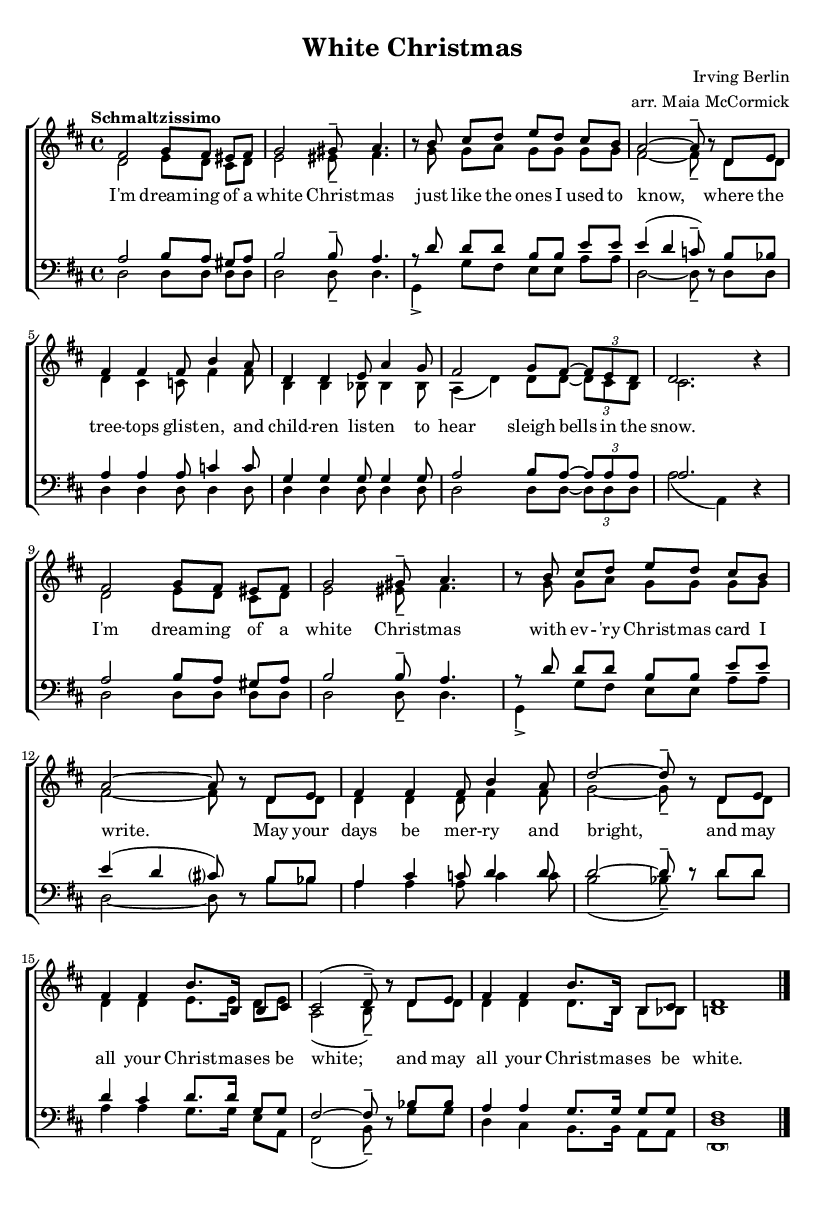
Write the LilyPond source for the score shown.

\header {
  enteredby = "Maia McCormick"
  composer = "Irving Berlin"
  arranger = "arr. Maia McCormick"
  title = "White Christmas"
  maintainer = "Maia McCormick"
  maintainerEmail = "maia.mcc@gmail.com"
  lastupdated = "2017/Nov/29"
}

\version "2.14.2"

\include "header.ly"

global= {
  \preamble
  \key d \major
  \time 4/4
  \set Timing.beamExceptions = #'()
  \set Timing.baseMoment = #(ly:make-moment 1/4)
}

sop = \context Voice = "sop" \relative c' {
  \tempo "Schmaltzissimo"

  \voiceOne
  % I'm dreaming...
  fis2 g8 fis eis fis | g2 gis8-- a4. |
  % just like the ones...
  b8\rest b cis d e d cis b | a2~ a8-- b\rest d, e |
  % treetops glisten...
  fis4 fis fis8 b4 a8 | d,4 d e8 a4 g8 |
  % hear sleighbells...
  fis2 g8 fis~ \tuplet 3/2 {fis e d} | d2. b'4\rest |

  % I'm dreaming...
  fis2 g8 fis eis fis | g2 gis8-- a4. |
  % With every Christmas card...
  b8\rest b cis d e d cis b | a2~ a8 b\rest d, e |
  % Days be merry...
  fis4 fis fis8 b4 a8 | d2~ d8-- b\rest d, e |
  % All your Christmases...
  fis4 fis b8. b,16 b8 cis | cis2( d8--) b'\rest d, e |
  % All your Christmases...
  fis4 fis b8. b,16 b8 cis | d1 \bar "|."
}

alto= \context Voice = "alto" \relative c' {
  \voiceTwo
  % I'm dreaming...
  d2 e8 d cis d | e2 eis8-- fis4. |
  % just like the ones...
  s8 g g a g g g g | fis2~ fis8-- s d d |
  % treetops glisten...
  d4 cis c8 fis4 fis8 | b,4 b bes8 bes4 bes8 |
  % hear sleighbells...
  a4( d) d8 d~ \tuplet 3/2 { d cis b } | cis2. s4 |

  % I'm dreaming...
  d2 e8 d cis d | e2 eis8-- fis4. |
  % With every Christmas card...
  s8 g g a g g g g | fis2~ fis8 s d d |
  % Days be merry...
  d4 d d8 fis4 fis8 | g2~ g8-- s d d |
  % All your Christmases...
  d4 d e8. e16 d8 e | a,2( b8--) b'\rest d, d |
  % All your Christmases...
  d4 d d8. b16 b8 bes | b!1 \bar "|."
}

tenor = \context Voice = "tenor" \relative c' {
  \voiceOne
  % I'm dreaming...
  a2 b8 a gis a | b2 b8-- a4. |
  % just like the ones...
  r8 d d d b b e e | e4( d c8--) s b bes |
  % treetops glisten...
  a4 a a8 c4 c8 | g4 g g8 g4 g8 |
  % hear sleighbells...
  a2 b8 a~ \tuplet 3/2 { a a a } | a2. s4 |

  % I'm dreaming...
  a2 b8 a gis a | b2 b8-- a4. |
  % With every Christmas card...
  r8 d d d b b e e | e4( d cis?8) s b bes |
  % Days be merry...
  a4 cis c8 d4 d8 | d2~ d8-- s d d |
  % All your Christmases... |
  d4 cis d8. d16 g,8 g | fis2~ fis8-- s bes bes |
  % All your Christmases...
  a4 a g8. g16 g8 g | fis1 \bar "|."
}

bass = \context Voice = "bass" \relative c {
  \voiceTwo
  % I'm dreaming...
  d2 d8 d d d | d2 d8-- d4. |
  % just like the ones...
  g,4-> g'8 fis e e a a | d,2~ d8-- d\rest d d |
  % treetops glisten...
  d4 d d8 d4 d8 | d4 d d8 d4 d8 |
  % hear sleighbells...
  d2 d8 d~ \tuplet 3/2 { d d d } | a'2( a,4) d\rest |

  % I'm dreaming...
  d2 d8 d d d | d2 d8-- d4. |
  % With every Christmas card...
  g,4-> g'8 fis e e a a | d,2~ d8 d\rest b' bes |
  % Days be merry...
  a4 a a8 c4 c8 | b2( bes8--) d\rest d d |
  % All your Christmases...
  a4 a g8. g16 e8 a, | fis2( b8--) d\rest g g |
  % All your Christmases...
  d4 cis b8. b16 a8 a | <<d1 \parenthesize d,>> \bar "|."
}

stanzaa = \lyricmode {
  I'm dream -- ing of a white Christ -- mas
  just like the ones I used to know,
  where the tree -- tops glist -- en,
  and child -- ren list -- en
  to hear sleigh bells in the snow.
  I'm dream -- ing of a white Christ -- mas
  with ev -- 'ry Christ -- mas card I write.
  May your days be mer -- ry and bright,
  and may all your Christ -- mas -- es be white;
  and may all your Christ -- mas -- es be white.
}

\score {
  \context ChoirStaff <<
    \unset ChoirStaff.melismaBusyProperties
    \context Staff ="upper"  { \clef "G" <<
      \global
      \sop
      \alto
    >>}

    \lyricsto "sop" \context Lyrics = "stanza-1" {
      \stanzaa }
    \context Staff = "lower"  { \clef "F"<<
      \global
      \tenor
      \bass
    >>}
  >>
}
